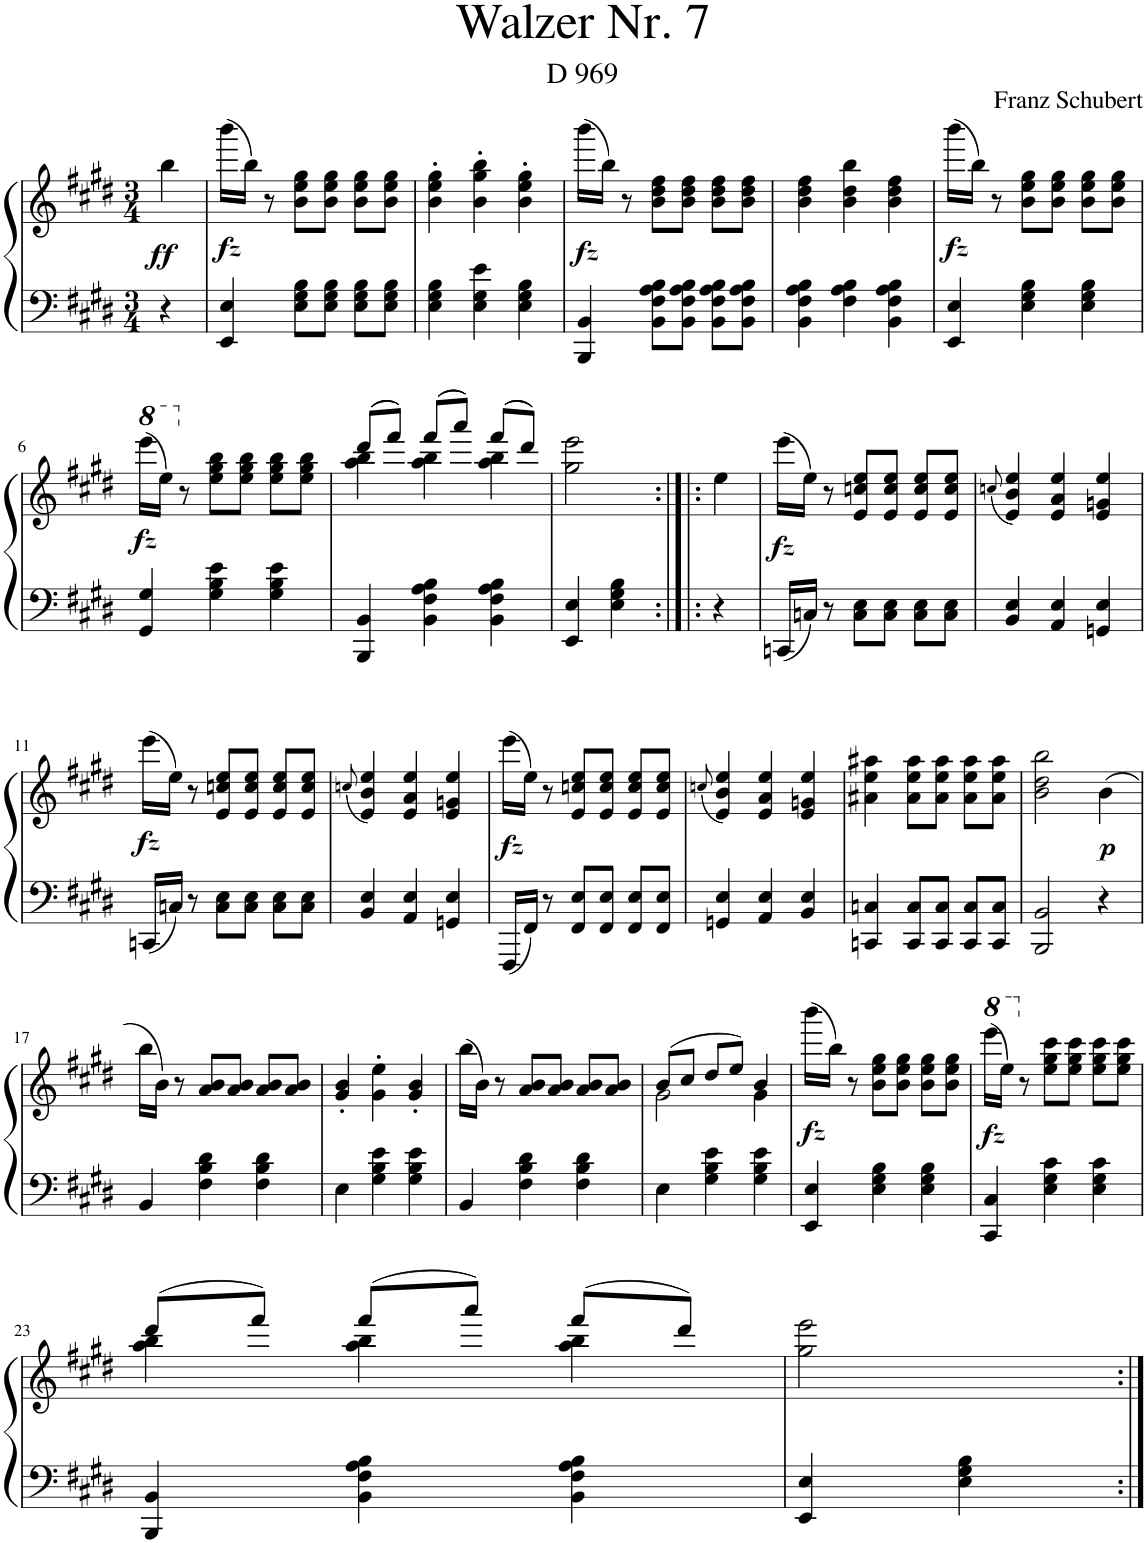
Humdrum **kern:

**kern	**kern	**dynam
*part1	*part1	*part1
*staff2	*staff1	*staff1/2
*I"Piano	*	*
*I'Pno.	*	*
*clefF4	*clefG2	*
*k[f#c#g#d#]	*k[f#c#g#d#]	*
*M3/4	*M3/4	*
=	=	=
!	!	!LO:DY:b
4r	4bb\	ff
=1	=1	=1
!	!	!LO:DY:b
4EE/ 4E/	(16bbb\LL	fz
.	16bb\JJ)	.
.	8r	.
8E\ 8G#\ 8B\L	8b\ 8ee\ 8gg#\L	.
8E\ 8G#\ 8B\J	8b\ 8ee\ 8gg#\J	.
8E\ 8G#\ 8B\L	8b\ 8ee\ 8gg#\L	.
8E\ 8G#\ 8B\J	8b\ 8ee\ 8gg#\J	.
=2	=2	=2
4E\ 4G#\ 4B\	4b\' 4ee\' 4gg#\'	.
4E\ 4G#\ 4e\	4b\' 4gg#\' 4bb\'	.
4E\ 4G#\ 4B\	4b\' 4ee\' 4gg#\'	.
=3	=3	=3
!	!	!LO:DY:b
4BBB/ 4BB/	(16bbb\LL	fz
.	16bb\JJ)	.
.	8r	.
8BB\ 8F#\ 8A\ 8B\L	8b\ 8dd#\ 8ff#\L	.
8BB\ 8F#\ 8A\ 8B\J	8b\ 8dd#\ 8ff#\J	.
8BB\ 8F#\ 8A\ 8B\L	8b\ 8dd#\ 8ff#\L	.
8BB\ 8F#\ 8A\ 8B\J	8b\ 8dd#\ 8ff#\J	.
=4	=4	=4
4BB\ 4F#\ 4A\ 4B\	4b\ 4dd#\ 4ff#\	.
4F#\ 4A\ 4B\	4b\ 4dd#\ 4bb\	.
4BB\ 4F#\ 4A\ 4B\	4b\ 4dd#\ 4ff#\	.
=5	=5	=5
!	!	!LO:DY:b
4EE/ 4E/	(16bbb\LL	fz
.	16bb\JJ)	.
.	8r	.
4E\ 4G#\ 4B\	8b\ 8ee\ 8gg#\L	.
.	8b\ 8ee\ 8gg#\J	.
4E\ 4G#\ 4B\	8b\ 8ee\ 8gg#\L	.
.	8b\ 8ee\ 8gg#\J	.
!!LO:LB:g=z
=6	=6	=6
*	*8va	*
!	!	!LO:DY:b
4GG#/ 4G#/	(16eeee\LL	fz
.	16eee\JJ)	.
*	*X8va	*
.	8r	.
4G#\ 4B\ 4e\	8ee\ 8gg#\ 8bb\L	.
.	8ee\ 8gg#\ 8bb\J	.
4G#\ 4B\ 4e\	8ee\ 8gg#\ 8bb\L	.
.	8ee\ 8gg#\ 8bb\J	.
=7	=7	=7
*	*^	*
4BBB/ 4BB/	((8ddd#/L	4aa\ 4bb\	.
.	8fff#/J))	.	.
4BB\ 4F#\ 4A\ 4B\	((8fff#/L	4aa\ 4bb\	.
.	8aaa/J))	.	.
4BB\ 4F#\ 4A\ 4B\	((8fff#/L	4aa\ 4bb\	.
.	8ddd#/J))	.	.
*	*v	*v	*
=8	=8	=8
4EE/ 4E/	2gg#\ 2eee\	.
4E\ 4G#\ 4B\	.	.
=8X1:|!|:	=8X1:|!|:	=8X1:|!|:
4r	4ee\	.
=9	=9	=9
!	!	!LO:DY:b
16CCn/LL	(16eee\LL	fz
16Cn/JJ	16ee\JJ)	.
8r	8r	.
8C\ 8E\L	8e/ 8ccn/ 8ee/L	.
8C\ 8E\J	8e/ 8cc/ 8ee/J	.
8C\ 8E\L	8e/ 8cc/ 8ee/L	.
8C\ 8E\J	8e/ 8cc/ 8ee/J	.
=10	=10	=10
.	(8qccn/	.
4BB/ 4E/	4e/ 4b/ 4ee/)	.
4AA/ 4E/	4e/ 4a/ 4ee/	.
4GGn/ 4E/	4e/ 4gn/ 4ee/	.
!!LO:LB:g=z
=11	=11	=11
!	!	!LO:DY:b
16CCn/LL	(16eee\LL	fz
16Cn/JJ	16ee\JJ)	.
8r	8r	.
8C\ 8E\L	8e/ 8ccn/ 8ee/L	.
8C\ 8E\J	8e/ 8cc/ 8ee/J	.
8C\ 8E\L	8e/ 8cc/ 8ee/L	.
8C\ 8E\J	8e/ 8cc/ 8ee/J	.
=12	=12	=12
.	(8qccn/	.
4BB/ 4E/	4e/ 4b/ 4ee/)	.
4AA/ 4E/	4e/ 4a/ 4ee/	.
4GGn/ 4E/	4e/ 4gn/ 4ee/	.
=13	=13	=13
!	!	!LO:DY:b
16FFF#/LL	(16eee\LL	fz
16FF#/JJ	16ee\JJ)	.
8r	8r	.
8FF#/ 8E/L	8e/ 8ccn/ 8ee/L	.
8FF#/ 8E/J	8e/ 8cc/ 8ee/J	.
8FF#/ 8E/L	8e/ 8cc/ 8ee/L	.
8FF#/ 8E/J	8e/ 8cc/ 8ee/J	.
=14	=14	=14
.	(8qccn/	.
4GGn/ 4E/	4e/ 4b/ 4ee/)	.
4AA/ 4E/	4e/ 4a/ 4ee/	.
4BB/ 4E/	4e/ 4gn/ 4ee/	.
=15	=15	=15
4CCn/ 4Cn/	4a#X\ 4ee\ 4aa#X\	.
8CC/ 8C/L	8a#\ 8ee\ 8aa#\L	.
8CC/ 8C/J	8a#\ 8ee\ 8aa#\J	.
8CC/ 8C/L	8a#\ 8ee\ 8aa#\L	.
8CC/ 8C/J	8a#\ 8ee\ 8aa#\J	.
=16	=16	=16
2BBB/ 2BB/	2b\ 2dd#\ 2bb\	.
!	!	!LO:DY:b
4r	(4b\	p
!!LO:LB:g=z
=17	=17	=17
4BB/	16bb\LL	.
.	16b\JJ)	.
.	8r	.
4F#\ 4B\ 4d#\	8a/ 8b/L	.
.	8a/ 8b/J	.
4F#\ 4B\ 4d#\	8a/ 8b/L	.
.	8a/ 8b/J	.
=18	=18	=18
4E\	4g#/' 4b/'	.
4G#\ 4B\ 4e\	4g#\' 4ee\'	.
4G#\ 4B\ 4e\	4g#/' 4b/'	.
=19	=19	=19
4BB/	(16bb\LL	.
.	16b\JJ)	.
.	8r	.
4F#\ 4B\ 4d#\	8a/ 8b/L	.
.	8a/ 8b/J	.
4F#\ 4B\ 4d#\	8a/ 8b/L	.
.	8a/ 8b/J	.
=20	=20	=20
*	*^	*
4E\	(8b/L	2g#\	.
.	8cc#/J	.	.
4G#\ 4B\ 4e\	8dd#/L	.	.
.	8ee/J)	.	.
4G#\ 4B\ 4e\	4b/	4g#\	.
=21	=21	=21	=21
!	!	!	!LO:DY:b
*	*v	*v	*
4EE/ 4E/	(16bbb\LL	fz
.	16bb\JJ)	.
.	8r	.
4E\ 4G#\ 4B\	8b\ 8ee\ 8gg#\L	.
.	8b\ 8ee\ 8gg#\J	.
4E\ 4G#\ 4B\	8b\ 8ee\ 8gg#\L	.
.	8b\ 8ee\ 8gg#\J	.
=22	=22	=22
*	*8va	*
!	!	!LO:DY:b
4CC#/ 4C#/	(16eeee\LL	fz
.	16eee\JJ)	.
*	*X8va	*
.	8r	.
4E\ 4G#\ 4c#\	8ee\ 8gg#\ 8ccc#\L	.
.	8ee\ 8gg#\ 8ccc#\J	.
4E\ 4G#\ 4c#\	8ee\ 8gg#\ 8ccc#\L	.
.	8ee\ 8gg#\ 8ccc#\J	.
!!LO:LB:g=z
=23	=23	=23
*	*^	*
4BBB/ 4BB/	(8ddd#/L	4aa\ 4bb\	.
.	8fff#/J)	.	.
4BB\ 4F#\ 4A\ 4B\	(8fff#/L	4aa\ 4bb\	.
.	8aaa/J)	.	.
4BB\ 4F#\ 4A\ 4B\	(8fff#/L	4aa\ 4bb\	.
.	8ddd#/J)	.	.
*	*v	*v	*
=24	=24	=24
4EE/ 4E/	2gg#\ 2eee\	.
4E\ 4G#\ 4B\	.	.
=:|!	=:|!	=:|!
*-	*-	*-
